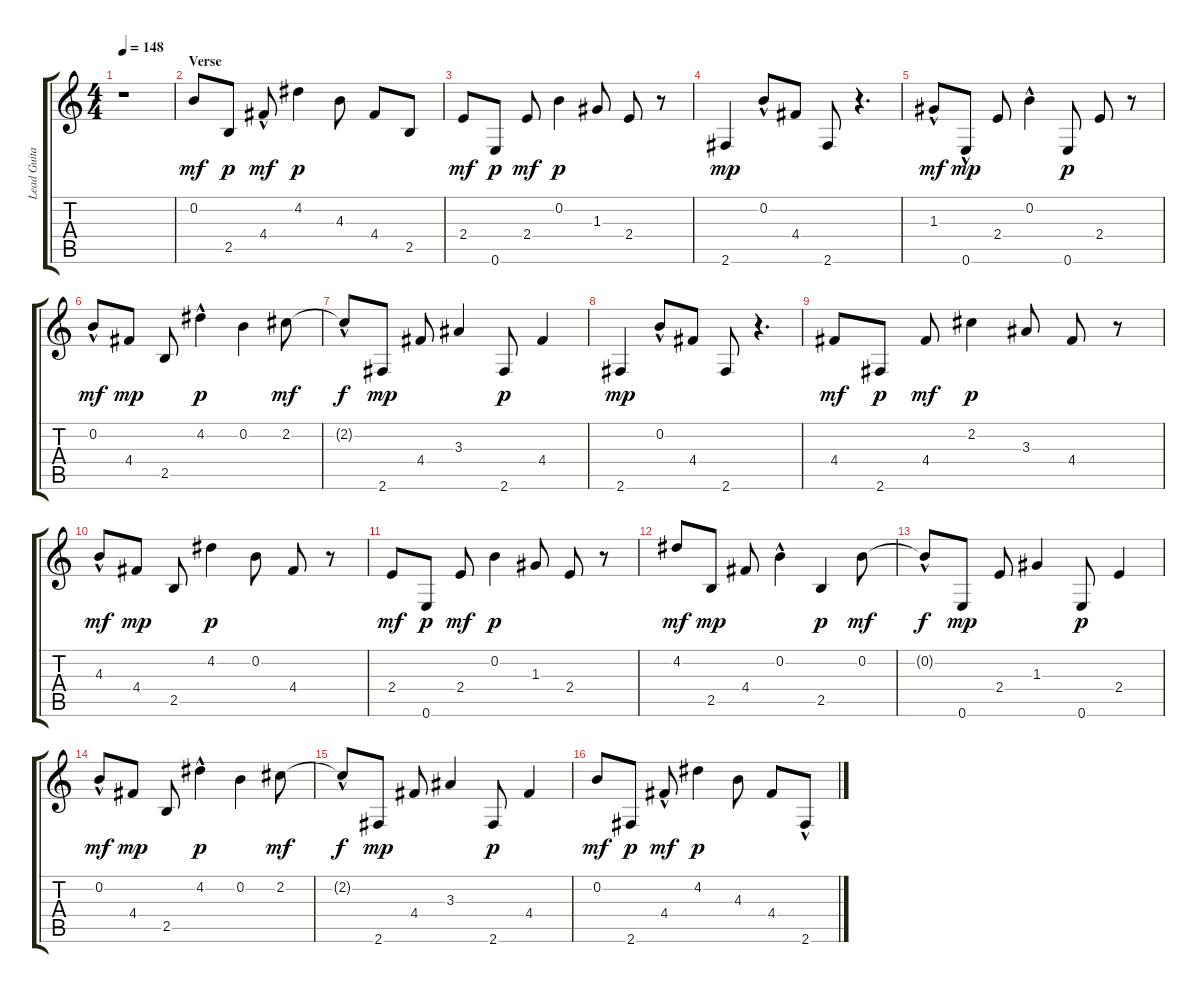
\track ("Lead Guitar  " "Lead Guita") {instrument electricguitarclean}
\staff {score tabs}
\tuning (E4 B3 G3 D3 A2 E2) {hide}
\ts (4 4)
\tempo 148
\clef g2
\ks c
r.1{dy mf volume 16 instrument electricguitarclean} |
\section ("" "Verse")
0.2.8 2.5.8{dy p} 4.4{hac}.8{dy mf} 4.2.4{dy p} 4.3.8 4.4.8 2.5.8 |
2.4.8{dy mf} 0.6.8{dy p} 2.4.8{dy mf} 0.2.4{dy p} 1.3.8 2.4.8 r.8 |
2.6.4{dy mp} 0.2{hac}.8 4.4.8 2.6.8 r.4{d} |
1.3{hac}.8{dy mf} 0.6{hac}.8{dy mp} 2.4.8 0.2{hac}.4 0.6.8{dy p} 2.4.8 r.8 |
0.2{hac}.8{dy mf} 4.4.8{dy mp} 2.5.8 4.2{hac}.4{dy p} 0.2.4 2.2.8{dy mf} |
2.2{hac t}.8{dy f} 2.6.8{dy mp} 4.4.8 3.3.4 2.6.8{dy p} 4.4.4 |
2.6.4{dy mp} 0.2{hac}.8 4.4.8 2.6.8 r.4{d} |
4.4.8{dy mf} 2.6.8{dy p} 4.4.8{dy mf} 2.2.4{dy p} 3.3.8 4.4.8 r.8 |
4.3{hac}.8{dy mf} 4.4.8{dy mp} 2.5.8 4.2.4{dy p} 0.2.8 4.4.8 r.8 |
2.4.8{dy mf} 0.6.8{dy p} 2.4.8{dy mf} 0.2.4{dy p} 1.3.8 2.4.8 r.8 |
4.2.8{dy mf} 2.5.8{dy mp} 4.4.8 0.2{hac}.4 2.5.4{dy p} 0.2.8{dy mf} |
0.2{hac t}.8{dy f} 0.6.8{dy mp} 2.4.8 1.3.4 0.6.8{dy p} 2.4.4 |
0.2{hac}.8{dy mf} 4.4.8{dy mp} 2.5.8 4.2{hac}.4{dy p} 0.2.4 2.2.8{dy mf} |
2.2{hac t}.8{dy f} 2.6.8{dy mp} 4.4.8 3.3.4 2.6.8{dy p} 4.4.4 |
0.2.8{dy mf} 2.6.8{dy p} 4.4{hac}.8{dy mf} 4.2.4{dy p} 4.3.8 4.4.8 2.6{hac}.8
